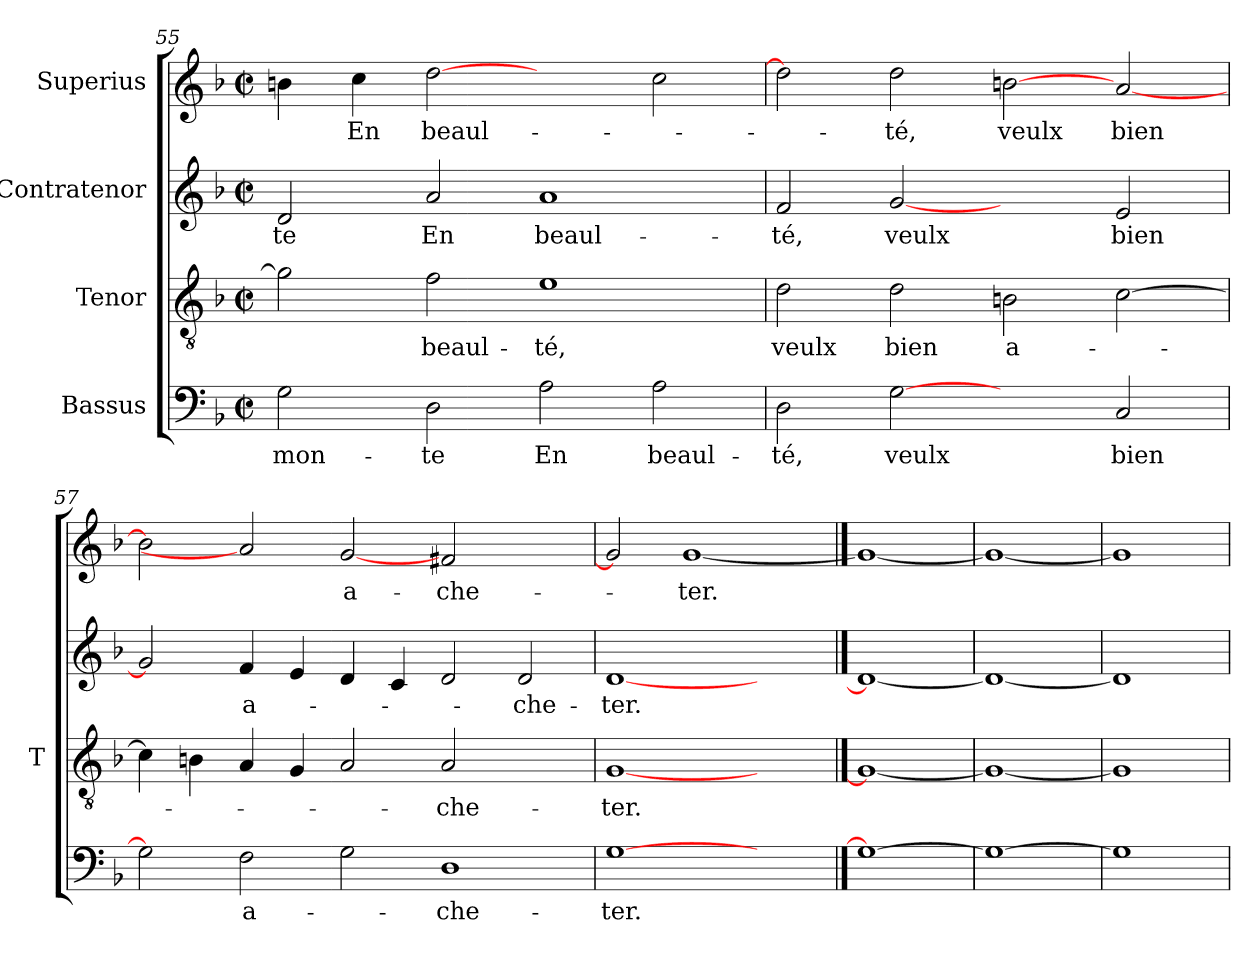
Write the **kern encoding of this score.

**kern	**text	**kern	**text	**kern	**text	**kern	**text
*part4	*part4	*part3	*part3	*part2	*part2	*part1	*part1
*staff4	*staff4	*staff3	*staff3	*staff2	*staff2	*staff1	*staff1
*I"Bassus	*	*I"Tenor	*	*I"Contratenor	*	*I"Superius	*
*	*	*I'T	*	*	*	*	*
!!LO:PB:g=z
*clefF4	*	*clefGv2	*	*clefG2	*	*clefG2	*
*k[b-]	*	*k[b-]	*	*k[b-]	*	*k[b-]	*
*F:	*	*F:	*	*F:	*	*F:	*
*M2/2	*	*M2/2	*	*M2/2	*	*M2/2	*
*met(c|)	*	*met(c|)	*	*met(c|)	*	*met(c|)	*
=55	=55	=55	=55	=55	=55	=55	=55
2G	mon-	2g]	.	2d	-te	4b	.
.	.	.	.	.	.	4cc	-En
2D	-te	2f	beaul-	2a	-En	[2dd	beaul-
2A	-En	1e	-té,	1a	beaul-	2ryy	.
2A	beaul-	.	.	.	.	2cc	.
=56	=56	=56	=56	=56	=56	=56	=56
2D	-té,	2d	-veulx	2f	-té,	2dd]	.
[2G	-veulx	2d	-bien	[2g	-veulx	2dd	-té,
2ryy	.	2Bn	a-	2ryy	.	[2b	-veulx
2C	-bien	[2c	.	2e	-bien	[2a	-bien
=57	=57	=57	=57	=57	=57	=57	=57
2G]	.	4c]	.	2g]	.	2b]	.
.	.	4Bn	.	.	.	.	.
2F	a-	4A	.	4f	a-	2a]	.
.	.	4G	.	4e	.	.	.
2G	.	2A	.	4d	.	[2g	a-
.	.	.	.	4c	.	.	.
1D	che-	2A	che-	2d	.	2f#X	che-
.	.	2ryy	.	2d	che-	2ryy	.
=58	=58	=58	=58	=58	=58	=58	=58
[1G	-ter.	[1G	-ter.	[1d	-ter.	2g]	.
.	.	.	.	.	.	[1g	-ter.
2ryy	.	2ryy	.	2ryy	.	.	.
==59	==59	==59	==59	==59	==59	==59	==59
1G_	.	1G_	.	1d_	.	1g_	.
=60	=60	=60	=60	=60	=60	=60	=60
1G_	.	1G_	.	1d_	.	1g_	.
=61	=61	=61	=61	=61	=61	=61	=61
1G]	.	1G]	.	1d]	.	1g]	.
=	=	=	=	=	=	=	=
*-	*-	*-	*-	*-	*-	*-	*-
